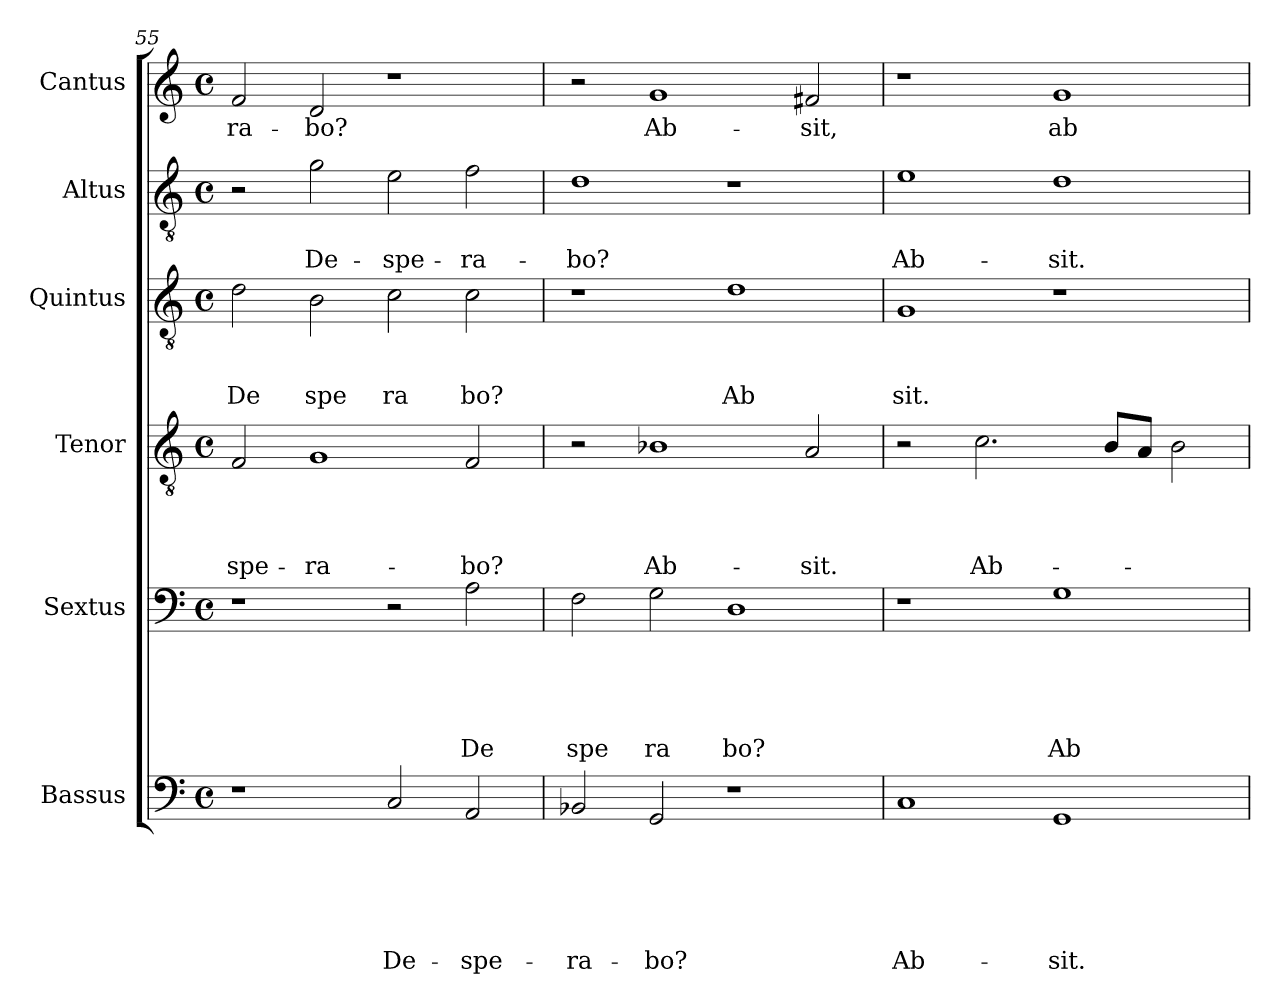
**kern	**text	**text	**text	**text	**text	**text	**kern	**text	**text	**text	**text	**text	**kern	**text	**text	**text	**text	**kern	**text	**text	**text	**kern	**text	**text	**kern	**text
*part6	*part6	*part6	*part6	*part6	*part6	*part6	*part5	*part5	*part5	*part5	*part5	*part5	*part4	*part4	*part4	*part4	*part4	*part3	*part3	*part3	*part3	*part2	*part2	*part2	*part1	*part1
*staff6	*staff6	*staff6	*staff6	*staff6	*staff6	*staff6	*staff5	*staff5	*staff5	*staff5	*staff5	*staff5	*staff4	*staff4	*staff4	*staff4	*staff4	*staff3	*staff3	*staff3	*staff3	*staff2	*staff2	*staff2	*staff1	*staff1
*I"Bassus	*	*	*	*	*	*	*I"Sextus	*	*	*	*	*	*I"Tenor	*	*	*	*	*I"Quintus	*	*	*	*I"Altus	*	*	*I"Cantus	*
*I'Bassus	*	*	*	*	*	*	*I'Sextus	*	*	*	*	*	*I'Tenor	*	*	*	*	*I'Quintus	*	*	*	*I'Altus	*	*	*I'Cantus	*
*clefF4	*	*	*	*	*	*	*clefF4	*	*	*	*	*	*clefGv2	*	*	*	*	*clefGv2	*	*	*	*clefGv2	*	*	*clefG2	*
*k[]	*	*	*	*	*	*	*k[]	*	*	*	*	*	*k[]	*	*	*	*	*k[]	*	*	*	*k[]	*	*	*k[]	*
*C:	*	*	*	*	*	*	*C:	*	*	*	*	*	*C:	*	*	*	*	*C:	*	*	*	*C:	*	*	*C:	*
*M4/4	*	*	*	*	*	*	*M4/4	*	*	*	*	*	*M4/4	*	*	*	*	*M4/4	*	*	*	*M4/4	*	*	*M4/4	*
*met(c)	*	*	*	*	*	*	*met(c)	*	*	*	*	*	*met(c)	*	*	*	*	*met(c)	*	*	*	*met(c)	*	*	*met(c)	*
=55	=55	=55	=55	=55	=55	=55	=55	=55	=55	=55	=55	=55	=55	=55	=55	=55	=55	=55	=55	=55	=55	=55	=55	=55	=55	=55
!	!	!	!	!	!	!	!	!	!	!	!	!	!	!	!	!	!LO:LY:b	!	!	!	!LO:LY:b	!	!	!	!	!LO:LY:b
1r	.	.	.	.	.	.	1r	.	.	.	.	.	2F/	.	.	.	-spe-	2d\	.	.	De	2r	.	.	2f/	-ra-
!	!	!	!	!	!	!	!	!	!	!	!	!	!	!	!	!	!LO:LY:b	!	!	!	!LO:LY:b	!	!	!LO:LY:b	!	!LO:LY:b
.	.	.	.	.	.	.	.	.	.	.	.	.	1G	.	.	.	-ra-	2B\	.	.	spe	2g\	.	De-	2d/	-bo?
!	!	!	!	!	!	!LO:LY:b	!	!	!	!	!	!	!	!	!	!	!	!	!	!	!LO:LY:b	!	!	!LO:LY:b	!	!
2C/	.	.	.	.	.	De-	2r	.	.	.	.	.	.	.	.	.	.	2c\	.	.	ra	2e\	.	-spe-	1r	.
!	!	!	!	!	!	!LO:LY:b	!	!	!	!	!	!LO:LY:b	!	!	!	!	!LO:LY:b	!	!	!	!LO:LY:b	!	!	!LO:LY:b	!	!
2AA/	.	.	.	.	.	-spe-	2A\	.	.	.	.	De	2F/	.	.	.	-bo?	2c\	.	.	bo?	2f\	.	-ra-	.	.
=56!	=56!	=56!	=56!	=56!	=56!	=56!	=56!	=56!	=56!	=56!	=56!	=56!	=56!	=56!	=56!	=56!	=56!	=56!	=56!	=56!	=56!	=56!	=56!	=56!	=56!	=56!
!	!	!	!	!	!	!LO:LY:b	!	!	!	!	!	!LO:LY:b	!	!	!	!	!	!	!	!	!	!	!	!LO:LY:b	!	!
2BB-X/	.	.	.	.	.	-ra-	2F\	.	.	.	.	spe	2r	.	.	.	.	1r	.	.	.	1d	.	-bo?	2r	.
!	!	!	!	!	!	!LO:LY:b	!	!	!	!	!	!LO:LY:b	!	!	!	!	!LO:LY:b	!	!	!	!	!	!	!	!	!LO:LY:b
2GG/	.	.	.	.	.	-bo?	2G\	.	.	.	.	ra	1B-X	.	.	.	Ab-	.	.	.	.	.	.	.	1g	Ab-
!	!	!	!	!	!	!	!	!	!	!	!	!LO:LY:b	!	!	!	!	!	!	!	!	!LO:LY:b	!	!	!	!	!
1r	.	.	.	.	.	.	1D	.	.	.	.	bo?	.	.	.	.	.	1d	.	.	Ab	1r	.	.	.	.
!	!	!	!	!	!	!	!	!	!	!	!	!	!	!	!	!	!LO:LY:b	!	!	!	!	!	!	!	!	!LO:LY:b
.	.	.	.	.	.	.	.	.	.	.	.	.	2A/	.	.	.	-sit.	.	.	.	.	.	.	.	2f#X/	-sit,
=57!	=57!	=57!	=57!	=57!	=57!	=57!	=57!	=57!	=57!	=57!	=57!	=57!	=57!	=57!	=57!	=57!	=57!	=57!	=57!	=57!	=57!	=57!	=57!	=57!	=57!	=57!
!	!	!	!	!	!	!LO:LY:b	!	!	!	!	!	!	!	!	!	!	!	!	!	!	!LO:LY:b	!	!	!LO:LY:b	!	!
1C	.	.	.	.	.	Ab-	1r	.	.	.	.	.	2r	.	.	.	.	1G	.	.	sit.	1e	.	Ab-	1r	.
!	!	!	!	!	!	!	!	!	!	!	!	!	!	!	!	!	!LO:LY:b	!	!	!	!	!	!	!	!	!
.	.	.	.	.	.	.	.	.	.	.	.	.	2.c\	.	.	.	Ab-	.	.	.	.	.	.	.	.	.
!	!	!	!	!	!	!LO:LY:b	!	!	!	!	!	!LO:LY:b	!	!	!	!	!	!	!	!	!	!	!	!LO:LY:b	!	!LO:LY:b
1GG	.	.	.	.	.	-sit.	1G	.	.	.	.	Ab	.	.	.	.	.	1r	.	.	.	1d	.	-sit.	1g	ab-
.	.	.	.	.	.	.	.	.	.	.	.	.	8B/L	.	.	.	.	.	.	.	.	.	.	.	.	.
.	.	.	.	.	.	.	.	.	.	.	.	.	8A/J	.	.	.	.	.	.	.	.	.	.	.	.	.
.	.	.	.	.	.	.	.	.	.	.	.	.	2B\	.	.	.	.	.	.	.	.	.	.	.	.	.
=!	=!	=!	=!	=!	=!	=!	=!	=!	=!	=!	=!	=!	=!	=!	=!	=!	=!	=!	=!	=!	=!	=!	=!	=!	=!	=!
*-	*-	*-	*-	*-	*-	*-	*-	*-	*-	*-	*-	*-	*-	*-	*-	*-	*-	*-	*-	*-	*-	*-	*-	*-	*-	*-
